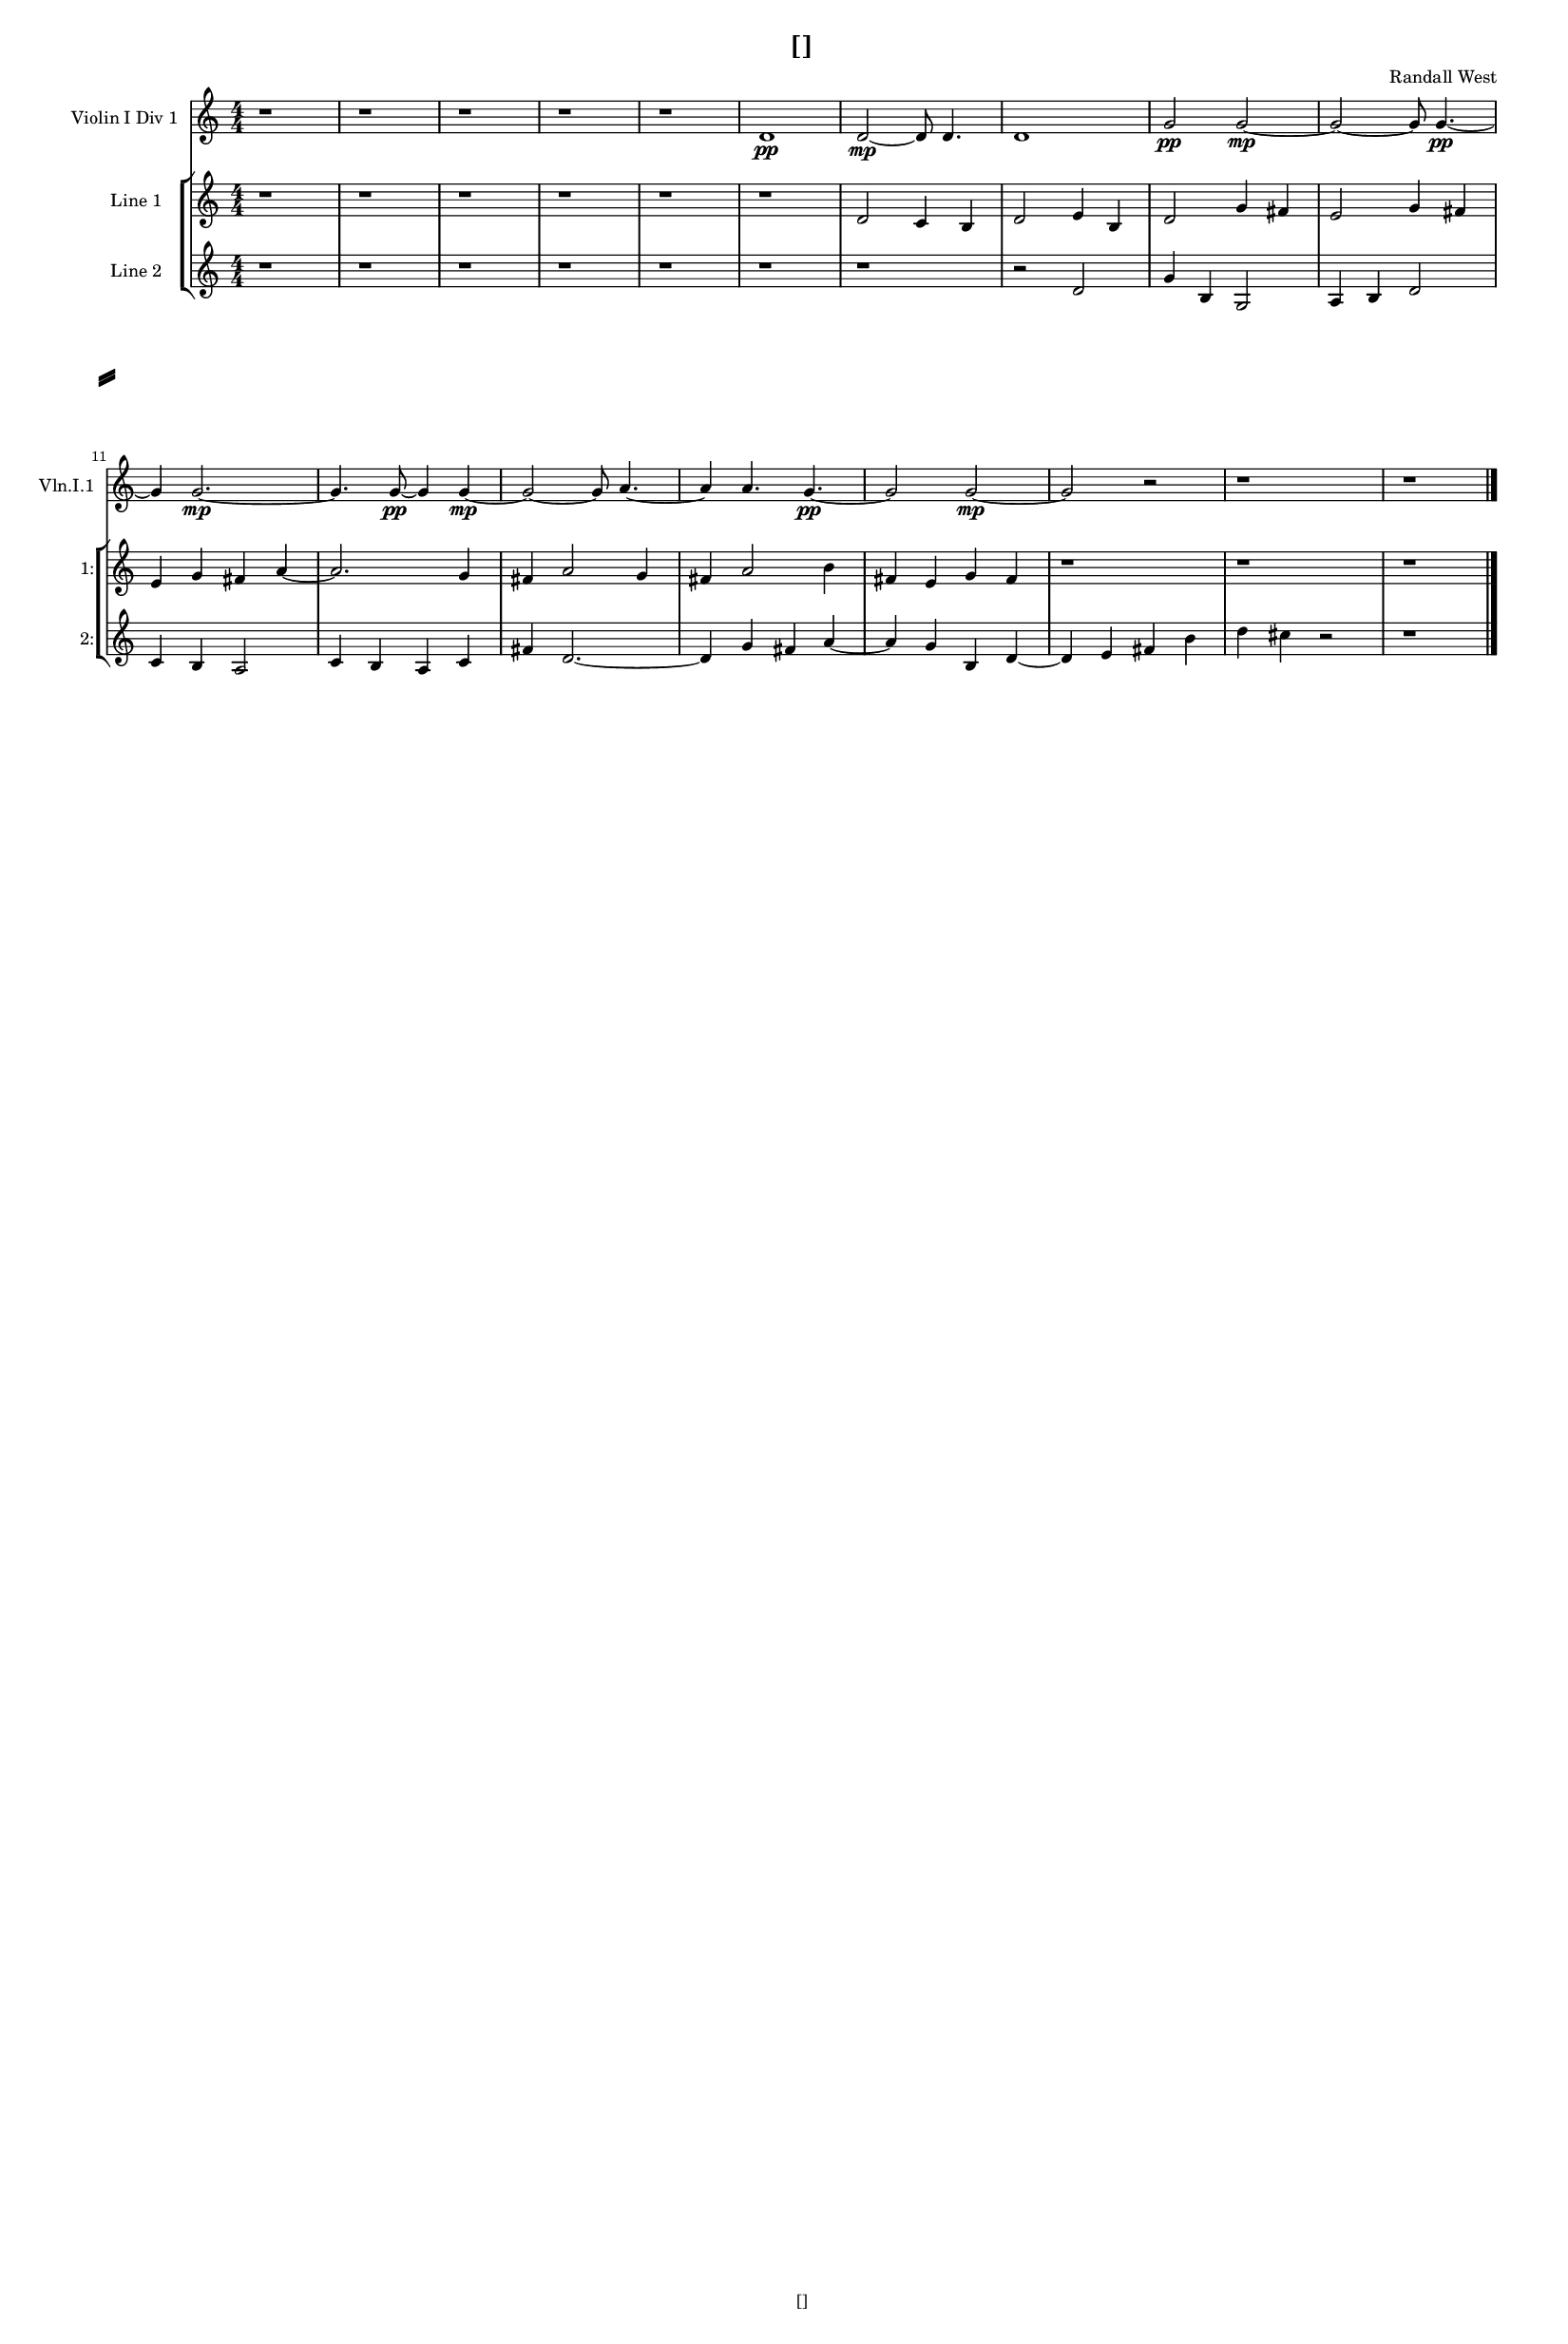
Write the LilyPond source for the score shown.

% 2016-09-08 10:05

\version "2.18.2"
\language "english"

#(set-global-staff-size 16)

\header {
    composer = \markup { "Randall West" }
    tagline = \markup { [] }
    title = \markup { [] }
}

\layout {
    \context {
        \Staff \RemoveEmptyStaves
        \override VerticalAxisGroup.remove-first = ##t
    }
    \context {
        \RhythmicStaff \RemoveEmptyStaves
        \override VerticalAxisGroup.remove-first = ##t
    }
    \context {
        \Staff \RemoveEmptyStaves
        \override VerticalAxisGroup.remove-first = ##t
    }
    \context {
        \RhythmicStaff \RemoveEmptyStaves
        \override VerticalAxisGroup.remove-first = ##t
    }
}

\paper {
    bottom-margin = 0.5\in
    left-margin = 0.75\in
    paper-height = 17\in
    paper-width = 11\in
    right-margin = 0.5\in
    system-separator-markup = \slashSeparator
    system-system-spacing = #'((basic-distance . 0) (minimum-distance . 0) (padding . 20) (stretchability . 0))
    top-margin = 0.5\in
}

\score {
    \new Score <<
        \new StaffGroup <<
            \new StaffGroup \with {
                systemStartDelimiter = #'SystemStartSquare
            } <<
                \new Staff {
                    \set Staff.instrumentName = \markup { "Flute 1" }
                    \set Staff.shortInstrumentName = \markup { Fl.1 }
                    {
                        \numericTimeSignature
                        \time 4/4
                        \bar "||"
                        \accidentalStyle modern-cautionary
                        R1 * 18
                    }
                }
                \new Staff {
                    \set Staff.instrumentName = \markup { "Flute 2" }
                    \set Staff.shortInstrumentName = \markup { Fl.2 }
                    {
                        \numericTimeSignature
                        \time 4/4
                        \bar "||"
                        \accidentalStyle modern-cautionary
                        R1 * 18
                    }
                }
                \new Staff {
                    \set Staff.instrumentName = \markup { "Flute 3" }
                    \set Staff.shortInstrumentName = \markup { Fl.3 }
                    {
                        \numericTimeSignature
                        \time 4/4
                        \bar "||"
                        \accidentalStyle modern-cautionary
                        R1 * 18
                    }
                }
            >>
            \new StaffGroup \with {
                systemStartDelimiter = #'SystemStartSquare
            } <<
                \new Staff {
                    \set Staff.instrumentName = \markup { "Oboe 1" }
                    \set Staff.shortInstrumentName = \markup { Ob.1 }
                    {
                        \numericTimeSignature
                        \time 4/4
                        \bar "||"
                        \accidentalStyle modern-cautionary
                        R1 * 18
                    }
                }
                \new Staff {
                    \set Staff.instrumentName = \markup { "Oboe 2" }
                    \set Staff.shortInstrumentName = \markup { Ob.2 }
                    {
                        \numericTimeSignature
                        \time 4/4
                        \bar "||"
                        \accidentalStyle modern-cautionary
                        R1 * 18
                    }
                }
            >>
            \new StaffGroup \with {
                systemStartDelimiter = #'SystemStartSquare
            } <<
                \new Staff {
                    \set Staff.instrumentName = \markup { "Clarinet 1" }
                    \set Staff.shortInstrumentName = \markup { Cl.1 }
                    {
                        \numericTimeSignature
                        \time 4/4
                        \bar "||"
                        \accidentalStyle modern-cautionary
                        R1 * 18
                    }
                }
                \new Staff {
                    \set Staff.instrumentName = \markup { "Clarinet 2" }
                    \set Staff.shortInstrumentName = \markup { Cl.2 }
                    {
                        \numericTimeSignature
                        \time 4/4
                        \bar "||"
                        \accidentalStyle modern-cautionary
                        R1 * 18
                    }
                }
            >>
            \new StaffGroup \with {
                systemStartDelimiter = #'SystemStartSquare
            } <<
                \new Staff {
                    \clef "bass"
                    \set Staff.instrumentName = \markup { "Bassoon 1" }
                    \set Staff.shortInstrumentName = \markup { Bsn.1 }
                    {
                        \numericTimeSignature
                        \time 4/4
                        \bar "||"
                        \accidentalStyle modern-cautionary
                        R1 * 18
                    }
                }
                \new Staff {
                    \clef "bass"
                    \set Staff.instrumentName = \markup { "Bassoon 2" }
                    \set Staff.shortInstrumentName = \markup { Bsn.2 }
                    {
                        \numericTimeSignature
                        \time 4/4
                        \bar "||"
                        \accidentalStyle modern-cautionary
                        R1 * 18
                    }
                }
            >>
        >>
        \new StaffGroup <<
            \new StaffGroup \with {
                systemStartDelimiter = #'SystemStartSquare
            } <<
                \new Staff {
                    \set Staff.instrumentName = \markup { "Horn in F 1" }
                    \set Staff.shortInstrumentName = \markup { Hn.1 }
                    {
                        \numericTimeSignature
                        \time 4/4
                        \bar "||"
                        \accidentalStyle modern-cautionary
                        R1 * 18
                    }
                }
                \new Staff {
                    \set Staff.instrumentName = \markup { "Horn in F 2" }
                    \set Staff.shortInstrumentName = \markup { Hn.2 }
                    {
                        \numericTimeSignature
                        \time 4/4
                        \bar "||"
                        \accidentalStyle modern-cautionary
                        R1 * 18
                    }
                }
            >>
            \new StaffGroup \with {
                systemStartDelimiter = #'SystemStartSquare
            } <<
                \new Staff {
                    \set Staff.instrumentName = \markup { "Trumpet in C 1" }
                    \set Staff.shortInstrumentName = \markup { Tpt.1 }
                    {
                        \numericTimeSignature
                        \time 4/4
                        \bar "||"
                        \accidentalStyle modern-cautionary
                        R1 * 18
                    }
                }
                \new Staff {
                    \set Staff.instrumentName = \markup { "Trumpet in C 2" }
                    \set Staff.shortInstrumentName = \markup { Tpt.2 }
                    {
                        \numericTimeSignature
                        \time 4/4
                        \bar "||"
                        \accidentalStyle modern-cautionary
                        R1 * 18
                    }
                }
            >>
            \new StaffGroup \with {
                systemStartDelimiter = #'SystemStartSquare
            } <<
                \new Staff {
                    \clef "bass"
                    \set Staff.instrumentName = \markup { "Tenor Trombone 1" }
                    \set Staff.shortInstrumentName = \markup { Tbn.1 }
                    {
                        \numericTimeSignature
                        \time 4/4
                        \bar "||"
                        \accidentalStyle modern-cautionary
                        R1 * 18
                    }
                }
                \new Staff {
                    \clef "bass"
                    \set Staff.instrumentName = \markup { "Tenor Trombone 2" }
                    \set Staff.shortInstrumentName = \markup { Tbn.2 }
                    {
                        \numericTimeSignature
                        \time 4/4
                        \bar "||"
                        \accidentalStyle modern-cautionary
                        R1 * 18
                    }
                }
            >>
            \new Staff {
                \clef "bass"
                \set Staff.instrumentName = \markup { Tuba }
                \set Staff.shortInstrumentName = \markup { Tba }
                {
                    \numericTimeSignature
                    \time 4/4
                    \bar "||"
                    \accidentalStyle modern-cautionary
                    R1 * 18
                }
            }
        >>
        \new StaffGroup <<
            \new RhythmicStaff {
                \clef "percussion"
                \set Staff.instrumentName = \markup { "Percussion 1" }
                \set Staff.shortInstrumentName = \markup { Perc.1 }
                {
                    \numericTimeSignature
                    \time 4/4
                    \bar "||"
                    \accidentalStyle modern-cautionary
                    R1 * 18
                }
            }
            \new RhythmicStaff {
                \clef "percussion"
                \set Staff.instrumentName = \markup { "Percussion 2" }
                \set Staff.shortInstrumentName = \markup { Perc.2 }
                {
                    \numericTimeSignature
                    \time 4/4
                    \bar "||"
                    \accidentalStyle modern-cautionary
                    R1 * 18
                }
            }
        >>
        \new StaffGroup <<
            \new StaffGroup \with {
                systemStartDelimiter = #'SystemStartSquare
            } <<
                \new Staff {
                    \set Staff.instrumentName = \markup { "Violin I Div 1" }
                    \set Staff.shortInstrumentName = \markup { Vln.I.1 }
                    {
                        \numericTimeSignature
                        \time 4/4
                        \bar "||"
                        \accidentalStyle modern-cautionary
                        r1
                        r1
                        r1
                        r1
                        r1
                        d'1 \pp
                        d'2 \mp ~
                        d'8
                        d'4.
                        d'1
                        g'2 \pp
                        g'2 \mp ~
                        g'2 ~
                        g'8
                        g'4. \pp ~
                        g'4
                        g'2. \mp ~
                        g'4.
                        g'8 \pp ~
                        g'4
                        g'4 \mp ~
                        g'2 ~
                        g'8
                        a'4. ~
                        a'4
                        a'4.
                        g'4. \pp ~
                        g'2
                        g'2 \mp ~
                        g'2
                        r2
                        r1
                        r1
                    }
                }
                \new Staff {
                    \set Staff.instrumentName = \markup { "Violin I Div 2" }
                    \set Staff.shortInstrumentName = \markup { Vln.I.2 }
                    {
                        \numericTimeSignature
                        \time 4/4
                        \bar "||"
                        \accidentalStyle modern-cautionary
                        R1 * 18
                    }
                }
            >>
            \new StaffGroup \with {
                systemStartDelimiter = #'SystemStartSquare
            } <<
                \new Staff {
                    \set Staff.instrumentName = \markup { "Violin II Div 1" }
                    \set Staff.shortInstrumentName = \markup { Vln.II.1 }
                    {
                        \numericTimeSignature
                        \time 4/4
                        \bar "||"
                        \accidentalStyle modern-cautionary
                        R1 * 18
                    }
                }
                \new Staff {
                    \set Staff.instrumentName = \markup { "Violin II Div 2" }
                    \set Staff.shortInstrumentName = \markup { Vln.II.2 }
                    {
                        \numericTimeSignature
                        \time 4/4
                        \bar "||"
                        \accidentalStyle modern-cautionary
                        R1 * 18
                    }
                }
            >>
            \new StaffGroup \with {
                systemStartDelimiter = #'SystemStartSquare
            } <<
                \new Staff {
                    \clef "alto"
                    \set Staff.instrumentName = \markup { "Viola Div 1" }
                    \set Staff.shortInstrumentName = \markup { Vla.1 }
                    {
                        \numericTimeSignature
                        \time 4/4
                        \bar "||"
                        \accidentalStyle modern-cautionary
                        R1 * 18
                    }
                }
                \new Staff {
                    \clef "alto"
                    \set Staff.instrumentName = \markup { "Viola Div 2" }
                    \set Staff.shortInstrumentName = \markup { Vla.2 }
                    {
                        \numericTimeSignature
                        \time 4/4
                        \bar "||"
                        \accidentalStyle modern-cautionary
                        R1 * 18
                    }
                }
            >>
            \new StaffGroup \with {
                systemStartDelimiter = #'SystemStartSquare
            } <<
                \new Staff {
                    \clef "bass"
                    \set Staff.instrumentName = \markup { "Cello Div 1" }
                    \set Staff.shortInstrumentName = \markup { Vc.1 }
                    {
                        \numericTimeSignature
                        \time 4/4
                        \bar "||"
                        \accidentalStyle modern-cautionary
                        R1 * 18
                    }
                }
                \new Staff {
                    \clef "bass"
                    \set Staff.instrumentName = \markup { "Cello Div 2" }
                    \set Staff.shortInstrumentName = \markup { Vc.2 }
                    {
                        \numericTimeSignature
                        \time 4/4
                        \bar "||"
                        \accidentalStyle modern-cautionary
                        R1 * 18
                    }
                }
            >>
            \new Staff {
                \clef "bass"
                \set Staff.instrumentName = \markup { Bass }
                \set Staff.shortInstrumentName = \markup { Cb }
                {
                    \numericTimeSignature
                    \time 4/4
                    \bar "||"
                    \accidentalStyle modern-cautionary
                    R1 * 18
                }
            }
        >>
        \new StaffGroup <<
            \new Staff {
                \set Staff.instrumentName = \markup { "Line 1" }
                \set Staff.shortInstrumentName = \markup { 1: }
                {
                    \numericTimeSignature
                    \time 4/4
                    \bar "||"
                    \accidentalStyle modern-cautionary
                    r1
                    r1
                    r1
                    r1
                    r1
                    r1
                    d'2
                    c'4
                    b4
                    d'2
                    e'4
                    b4
                    d'2
                    g'4
                    fs'4
                    e'2
                    g'4
                    fs'4
                    e'4
                    g'4
                    fs'4
                    a'4 ~
                    a'2.
                    g'4
                    fs'4
                    a'2
                    g'4
                    fs'4
                    a'2
                    b'4
                    fs'4
                    e'4
                    g'4
                    fs'4
                    r1
                    r1
                    r1
                }
            }
            \new Staff {
                \set Staff.instrumentName = \markup { "Line 2" }
                \set Staff.shortInstrumentName = \markup { 2: }
                {
                    \numericTimeSignature
                    \time 4/4
                    \bar "||"
                    \accidentalStyle modern-cautionary
                    r1
                    r1
                    r1
                    r1
                    r1
                    r1
                    r1
                    r2
                    d'2
                    g'4
                    b4
                    g2
                    a4
                    b4
                    d'2
                    c'4
                    b4
                    a2
                    c'4
                    b4
                    a4
                    c'4
                    fs'4
                    d'2. ~
                    d'4
                    g'4
                    fs'4
                    a'4 ~
                    a'4
                    g'4
                    b4
                    d'4 ~
                    d'4
                    e'4
                    fs'4
                    b'4
                    d''4
                    cs''4
                    r2
                    r1
                }
            }
            \new Staff {
                \set Staff.instrumentName = \markup { "Line 3" }
                \set Staff.shortInstrumentName = \markup { 3: }
                {
                    \numericTimeSignature
                    \time 4/4
                    \bar "||"
                    \accidentalStyle modern-cautionary
                    R1 * 18
                }
            }
            \new Staff {
                \set Staff.instrumentName = \markup { "Line 4" }
                \set Staff.shortInstrumentName = \markup { 4: }
                {
                    \numericTimeSignature
                    \time 4/4
                    \bar "||"
                    \accidentalStyle modern-cautionary
                    R1 * 18
                }
            }
            \new Staff {
                \set Staff.instrumentName = \markup { "Line 5" }
                \set Staff.shortInstrumentName = \markup { 5: }
                {
                    \numericTimeSignature
                    \time 4/4
                    \bar "||"
                    \accidentalStyle modern-cautionary
                    R1 * 18
                }
            }
            \new Staff {
                \set Staff.instrumentName = \markup { "Line 6" }
                \set Staff.shortInstrumentName = \markup { 6: }
                {
                    \numericTimeSignature
                    \time 4/4
                    \bar "||"
                    \accidentalStyle modern-cautionary
                    R1 * 18
                }
            }
            \new Staff {
                \set Staff.instrumentName = \markup { "Line 7" }
                \set Staff.shortInstrumentName = \markup { 7: }
                {
                    \numericTimeSignature
                    \time 4/4
                    \bar "||"
                    \accidentalStyle modern-cautionary
                    R1 * 18
                }
            }
            \new Staff {
                \set Staff.instrumentName = \markup { "Line 8" }
                \set Staff.shortInstrumentName = \markup { 8: }
                {
                    \numericTimeSignature
                    \time 4/4
                    \bar "||"
                    \accidentalStyle modern-cautionary
                    R1 * 18
                }
            }
            \new Staff {
                \set Staff.instrumentName = \markup { "Line 9" }
                \set Staff.shortInstrumentName = \markup { 9: }
                {
                    \numericTimeSignature
                    \time 4/4
                    \bar "||"
                    \accidentalStyle modern-cautionary
                    R1 * 18
                    \bar "|."
                }
            }
        >>
    >>
}